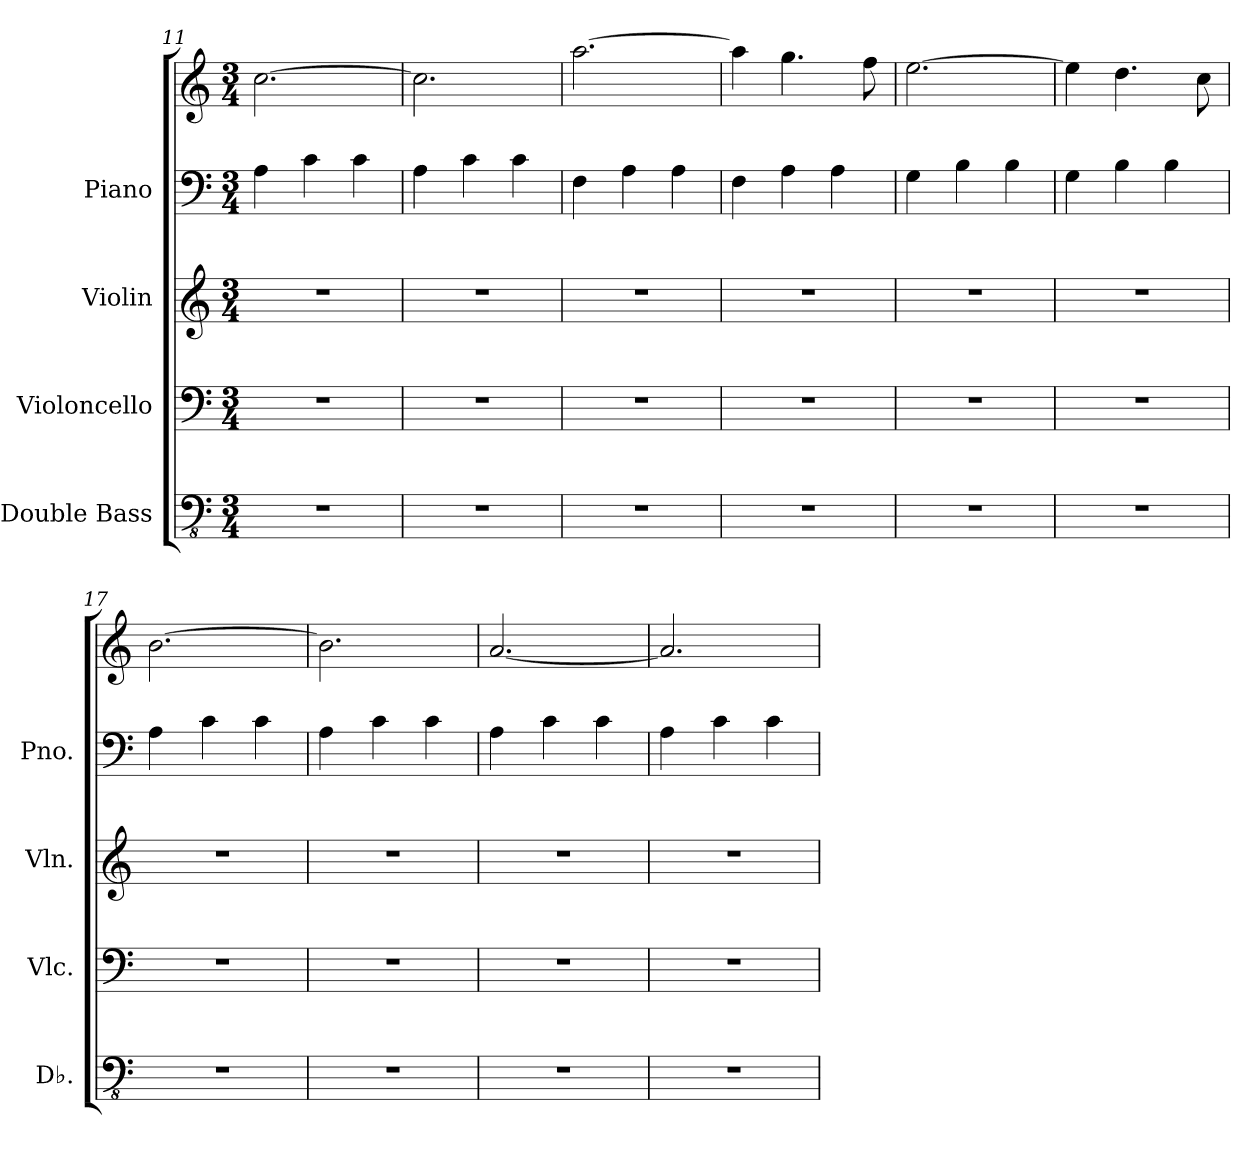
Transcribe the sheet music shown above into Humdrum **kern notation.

**kern	**kern	**kern	**kern	**kern
*part4	*part3	*part2	*part1	*part1
*staff5	*staff4	*staff3	*staff2	*staff1
*I"Double Bass	*I"Violoncello	*I"Violin	*I"Piano	*
*I'Db.	*I'Vlc.	*I'Vln.	*I'Pno.	*
*clefFv4	*clefF4	*clefG2	*clefF4	*clefG2
*ITrd7c12	*	*	*	*
*k[]	*k[]	*k[]	*k[]	*k[]
*M3/4	*M3/4	*M3/4	*M3/4	*M3/4
=11	=11	=11	=11	=11
2.r	2.r	2.r	4A\	[2.cc\
.	.	.	4c\	.
.	.	.	4c\	.
=12	=12	=12	=12	=12
2.r	2.r	2.r	4A\	2.cc\]
.	.	.	4c\	.
.	.	.	4c\	.
=13	=13	=13	=13	=13
2.r	2.r	2.r	4F\	[2.aa\
.	.	.	4A\	.
.	.	.	4A\	.
=14	=14	=14	=14	=14
2.r	2.r	2.r	4F\	4aa\]
.	.	.	4A\	4.gg\
.	.	.	4A\	.
.	.	.	.	8ff\
=15	=15	=15	=15	=15
2.r	2.r	2.r	4G\	[2.ee\
.	.	.	4B\	.
.	.	.	4B\	.
=16	=16	=16	=16	=16
2.r	2.r	2.r	4G\	4ee\]
.	.	.	4B\	4.dd\
.	.	.	4B\	.
.	.	.	.	8cc\
=17	=17	=17	=17	=17
2.r	2.r	2.r	4A\	[2.b\
.	.	.	4c\	.
.	.	.	4c\	.
=18	=18	=18	=18	=18
2.r	2.r	2.r	4A\	2.b\]
.	.	.	4c\	.
.	.	.	4c\	.
!!LO:PB:g=z
=19	=19	=19	=19	=19
2.r	2.r	2.r	4A\	[2.a/
.	.	.	4c\	.
.	.	.	4c\	.
=20	=20	=20	=20	=20
2.r	2.r	2.r	4A\	2.a/]
.	.	.	4c\	.
.	.	.	4c\	.
=	=	=	=	=
*-	*-	*-	*-	*-
